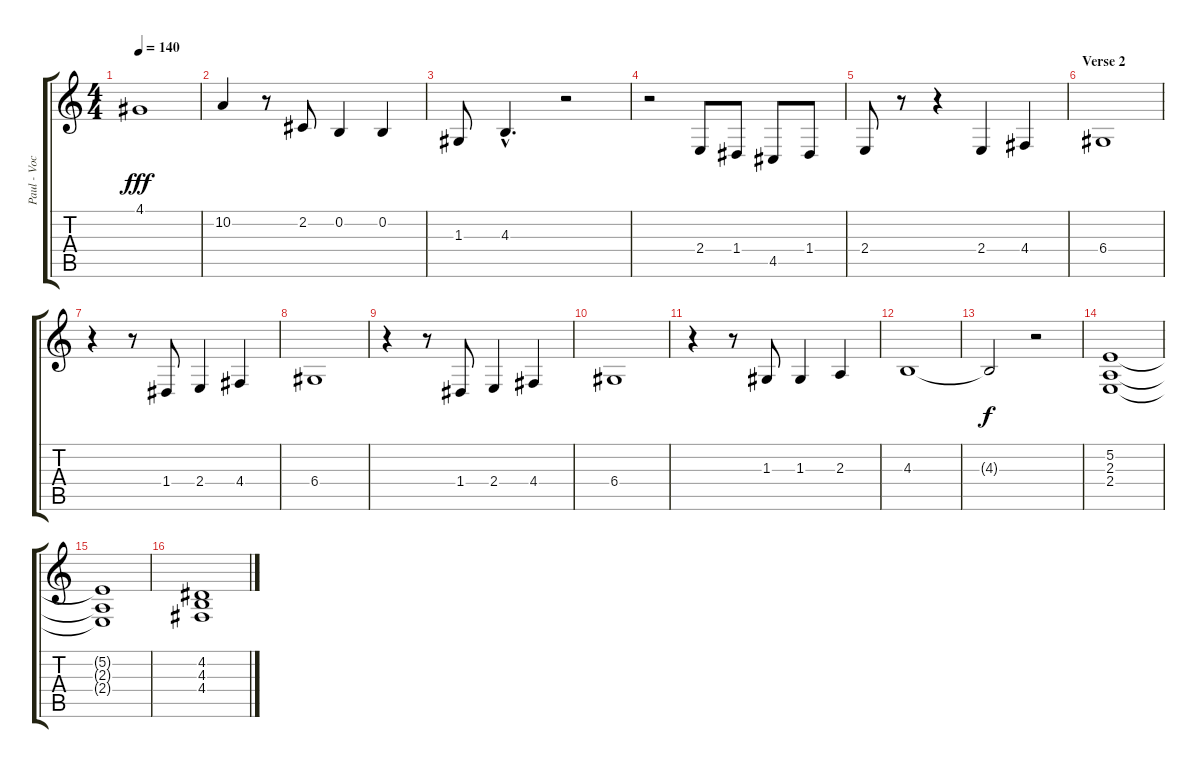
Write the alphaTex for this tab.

\track ("Paul - Vocal" "Paul - Voc") {instrument baritonesax}
\staff {score tabs}
\tuning (E4 B3 G3 D3 A2 E2) {hide}
\ts (4 4)
\tempo 140
\clef g2
\ks c
4.1.1{dy fff} |
10.2.4 r.8 2.2.8 0.2.4 0.2.4 |
1.3.8 4.3{hac}.4{d} r.2 |
r.2 2.4.8 1.4.8 4.5.8 1.4.8 |
2.4.8 r.8 r.4 2.4.4 4.4.4 |
\section ("" "Verse 2")
6.4.1 |
r.4 r.8 1.4.8 2.4.4 4.4.4 |
6.4.1 |
r.4 r.8 1.4.8 2.4.4 4.4.4 |
6.4.1 |
r.4 r.8 1.3.8 1.3.4 2.3.4 |
4.3.1 |
4.3{t}.2{dy f} r.2 |
(5.2 2.3 2.4).1 |
(5.2{t} 2.3{t} 2.4{t}).1 |
(4.2 4.3 4.4).1
